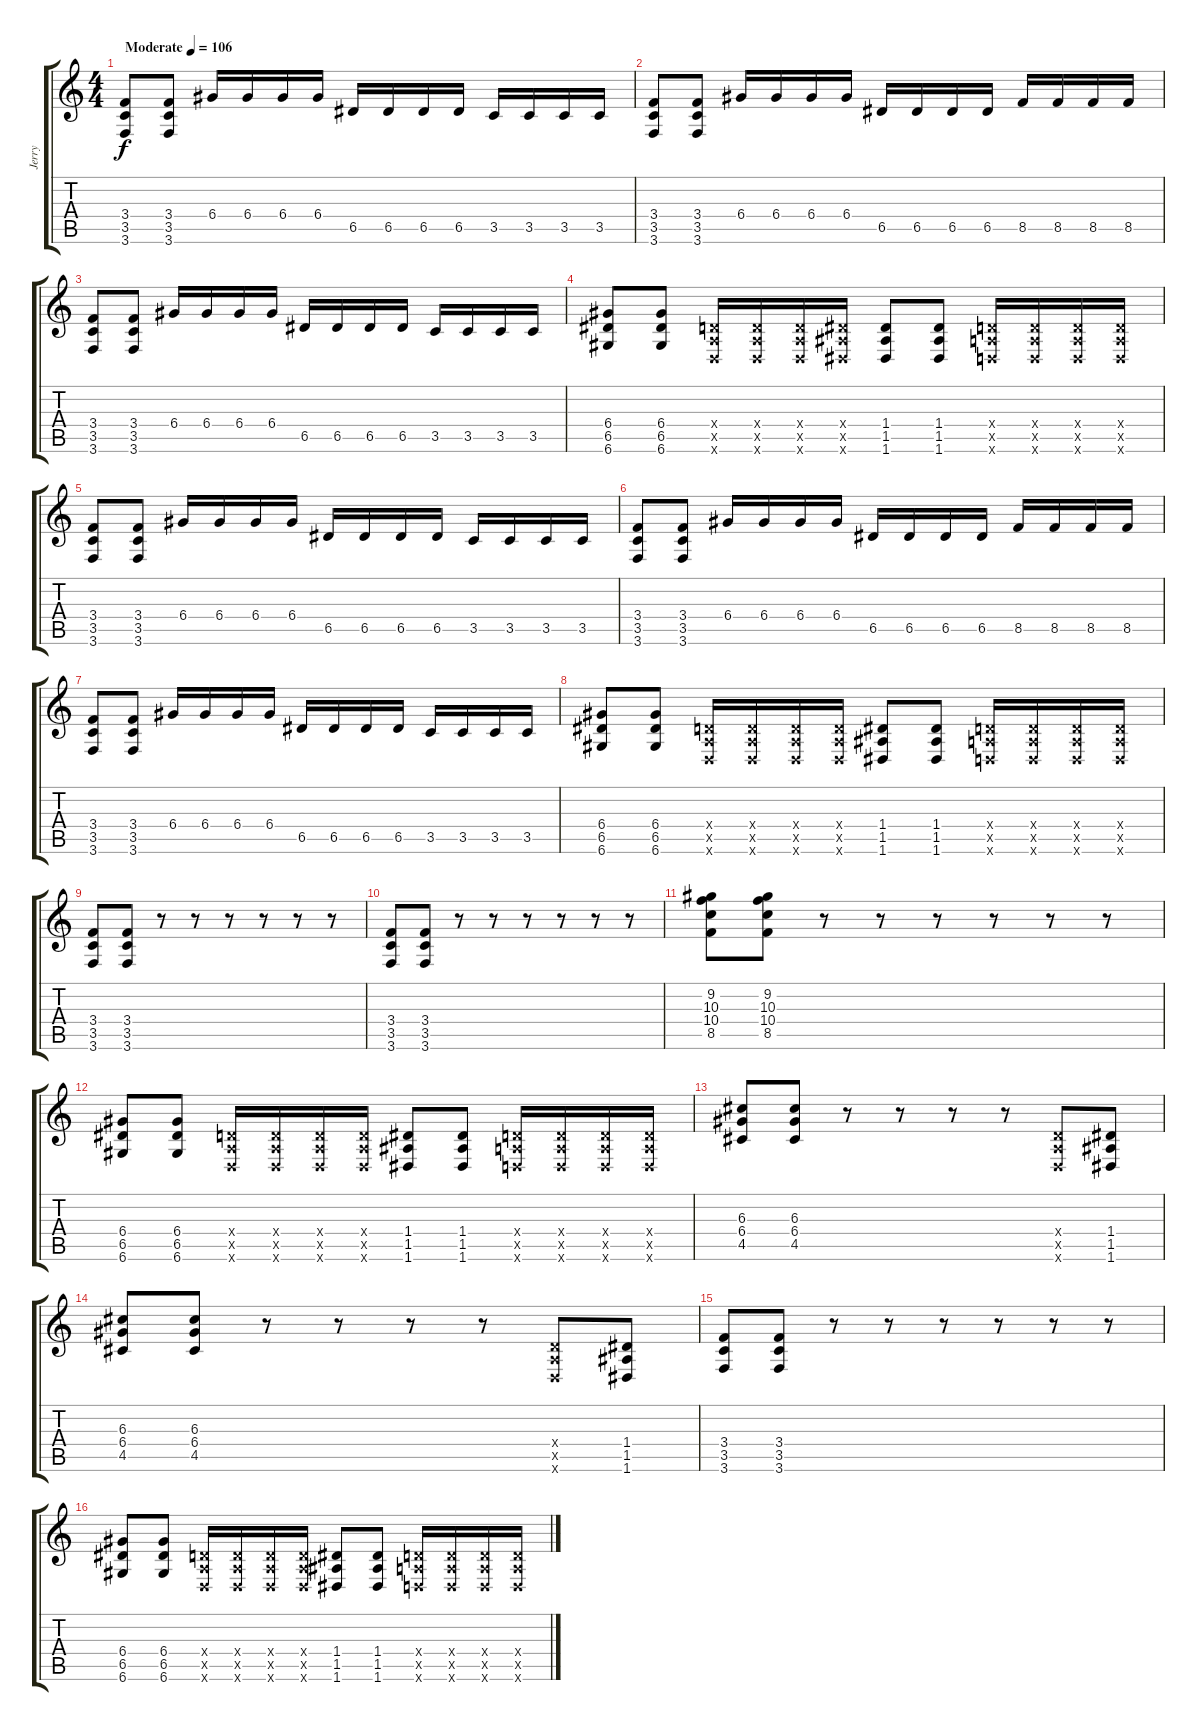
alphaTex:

\track ("Jerry" "Jerry") {instrument distortionguitar}
\staff {score tabs}
\tuning (E4 B3 G3 D3 A2 D2) {hide}
\ts (4 4)
\tempo (106 "Moderate")
\clef g2
\ks c
(3.4 3.5 3.6).8{dy f instrument distortionguitar} (3.4 3.5 3.6).8 6.4.16 6.4.16 6.4.16 6.4.16 6.5.16 6.5.16 6.5.16 6.5.16 3.5.16 3.5.16 3.5.16 3.5.16 |
(3.4 3.5 3.6).8 (3.4 3.5 3.6).8 6.4.16 6.4.16 6.4.16 6.4.16 6.5.16 6.5.16 6.5.16 6.5.16 8.5.16 8.5.16 8.5.16 8.5.16 |
(3.4 3.5 3.6).8 (3.4 3.5 3.6).8 6.4.16 6.4.16 6.4.16 6.4.16 6.5.16 6.5.16 6.5.16 6.5.16 3.5.16 3.5.16 3.5.16 3.5.16 |
(6.4 6.5 6.6).8 (6.4 6.5 6.6).8 (0.4{x} 0.5{x} 0.6{x}).16 (0.4{x} 0.5{x} 0.6{x}).16 (0.4{x} 0.5{x} 0.6{x}).16 (1.4{x} 1.5{x} 1.6{x}).16 (1.4 1.5 1.6).8 (1.4 1.5 1.6).8 (0.4{x} 0.5{x} 0.6{x}).16 (0.4{x} 0.5{x} 0.6{x}).16 (0.4{x} 0.5{x} 0.6{x}).16 (0.4{x} 0.5{x} 0.6{x}).16 |
(3.4 3.5 3.6).8 (3.4 3.5 3.6).8 6.4.16 6.4.16 6.4.16 6.4.16 6.5.16 6.5.16 6.5.16 6.5.16 3.5.16 3.5.16 3.5.16 3.5.16 |
(3.4 3.5 3.6).8 (3.4 3.5 3.6).8 6.4.16 6.4.16 6.4.16 6.4.16 6.5.16 6.5.16 6.5.16 6.5.16 8.5.16 8.5.16 8.5.16 8.5.16 |
(3.4 3.5 3.6).8 (3.4 3.5 3.6).8 6.4.16 6.4.16 6.4.16 6.4.16 6.5.16 6.5.16 6.5.16 6.5.16 3.5.16 3.5.16 3.5.16 3.5.16 |
(6.4 6.5 6.6).8 (6.4 6.5 6.6).8 (0.4{x} 0.5{x} 0.6{x}).16 (0.4{x} 0.5{x} 0.6{x}).16 (0.4{x} 0.5{x} 0.6{x}).16 (0.4{x} 0.5{x} 0.6{x}).16 (1.4 1.5 1.6).8 (1.4 1.5 1.6).8 (0.4{x} 0.5{x} 0.6{x}).16 (0.4{x} 0.5{x} 0.6{x}).16 (0.4{x} 0.5{x} 0.6{x}).16 (0.4{x} 0.5{x} 0.6{x}).16 |
(3.4 3.5 3.6).8 (3.4 3.5 3.6).8 r.8 r.8 r.8 r.8 r.8 r.8 |
(3.4 3.5 3.6).8 (3.4 3.5 3.6).8 r.8 r.8 r.8 r.8 r.8 r.8 |
(9.2 10.3 10.4 8.5).8 (9.2 10.3 10.4 8.5).8 r.8 r.8 r.8 r.8 r.8 r.8 |
(6.4 6.5 6.6).8 (6.4 6.5 6.6).8 (0.4{x} 0.5{x} 0.6{x}).16 (0.4{x} 0.5{x} 0.6{x}).16 (0.4{x} 0.5{x} 0.6{x}).16 (0.4{x} 0.5{x} 0.6{x}).16 (1.4 1.5 1.6).8 (1.4 1.5 1.6).8 (0.4{x} 0.5{x} 0.6{x}).16 (0.4{x} 0.5{x} 0.6{x}).16 (0.4{x} 0.5{x} 0.6{x}).16 (0.4{x} 0.5{x} 0.6{x}).16 |
(6.3 6.4 4.5).8 (6.3 6.4 4.5).8 r.8 r.8 r.8 r.8 (0.4{x} 0.5{x} 0.6{x}).8 (1.4 1.5 1.6).8 |
(6.3 6.4 4.5).8 (6.3 6.4 4.5).8 r.8 r.8 r.8 r.8 (0.4{x} 0.5{x} 0.6{x}).8 (1.4 1.5 1.6).8 |
(3.4 3.5 3.6).8 (3.4 3.5 3.6).8 r.8 r.8 r.8 r.8 r.8 r.8 |
(6.4 6.5 6.6).8 (6.4 6.5 6.6).8 (0.4{x} 0.5{x} 0.6{x}).16 (0.4{x} 0.5{x} 0.6{x}).16 (0.4{x} 0.5{x} 0.6{x}).16 (0.4{x} 0.5{x} 0.6{x}).16 (1.4 1.5 1.6).8 (1.4 1.5 1.6).8 (0.4{x} 0.5{x} 0.6{x}).16 (0.4{x} 0.5{x} 0.6{x}).16 (0.4{x} 0.5{x} 0.6{x}).16 (0.4{x} 0.5{x} 0.6{x}).16
